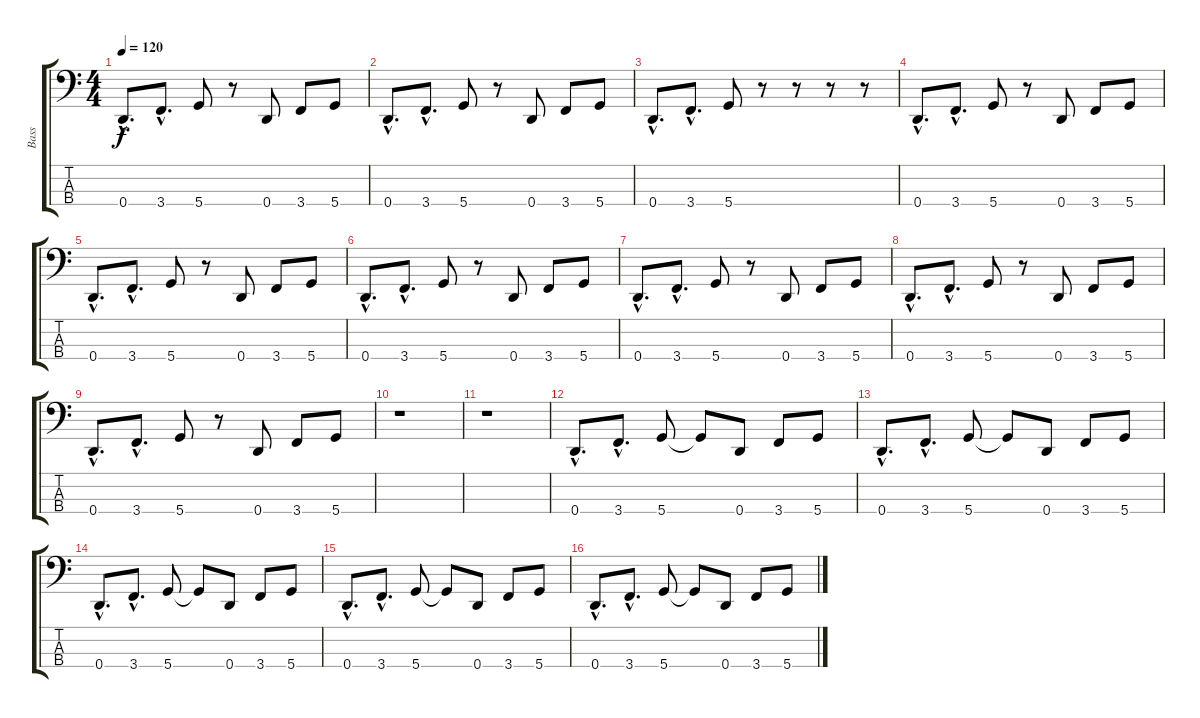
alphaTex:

\track ("Bass" "Bass") {instrument electricbasspick}
\staff {score tabs}
\tuning (G2 D2 A1 D1) {hide}
\ts (4 4)
\tempo 120
\clef f4
\ks c
0.4{hac}.8{d dy f} 3.4{hac}.8{d} 5.4.8 r.8 0.4.8 3.4.8 5.4.8 |
0.4{hac}.8{d} 3.4{hac}.8{d} 5.4.8 r.8 0.4.8 3.4.8 5.4.8 |
0.4{hac}.8{d} 3.4{hac}.8{d} 5.4.8 r.8 r.8 r.8 r.8 |
0.4{hac}.8{d} 3.4{hac}.8{d} 5.4.8 r.8 0.4.8 3.4.8 5.4.8 |
0.4{hac}.8{d} 3.4{hac}.8{d} 5.4.8 r.8 0.4.8 3.4.8 5.4.8 |
0.4{hac}.8{d} 3.4{hac}.8{d} 5.4.8 r.8 0.4.8 3.4.8 5.4.8 |
0.4{hac}.8{d} 3.4{hac}.8{d} 5.4.8 r.8 0.4.8 3.4.8 5.4.8 |
0.4{hac}.8{d} 3.4{hac}.8{d} 5.4.8 r.8 0.4.8 3.4.8 5.4.8 |
0.4{hac}.8{d} 3.4{hac}.8{d} 5.4.8 r.8 0.4.8 3.4.8 5.4.8 |
r.1 |
r.1 |
0.4{hac}.8{d} 3.4{hac}.8{d} 5.4.8 5.4{t}.8 0.4.8 3.4.8 5.4.8 |
0.4{hac}.8{d} 3.4{hac}.8{d} 5.4.8 5.4{t}.8 0.4.8 3.4.8 5.4.8 |
0.4{hac}.8{d} 3.4{hac}.8{d} 5.4.8 5.4{t}.8 0.4.8 3.4.8 5.4.8 |
0.4{hac}.8{d} 3.4{hac}.8{d} 5.4.8 5.4{t}.8 0.4.8 3.4.8 5.4.8 |
0.4{hac}.8{d} 3.4{hac}.8{d} 5.4.8 5.4{t}.8 0.4.8 3.4.8 5.4.8
